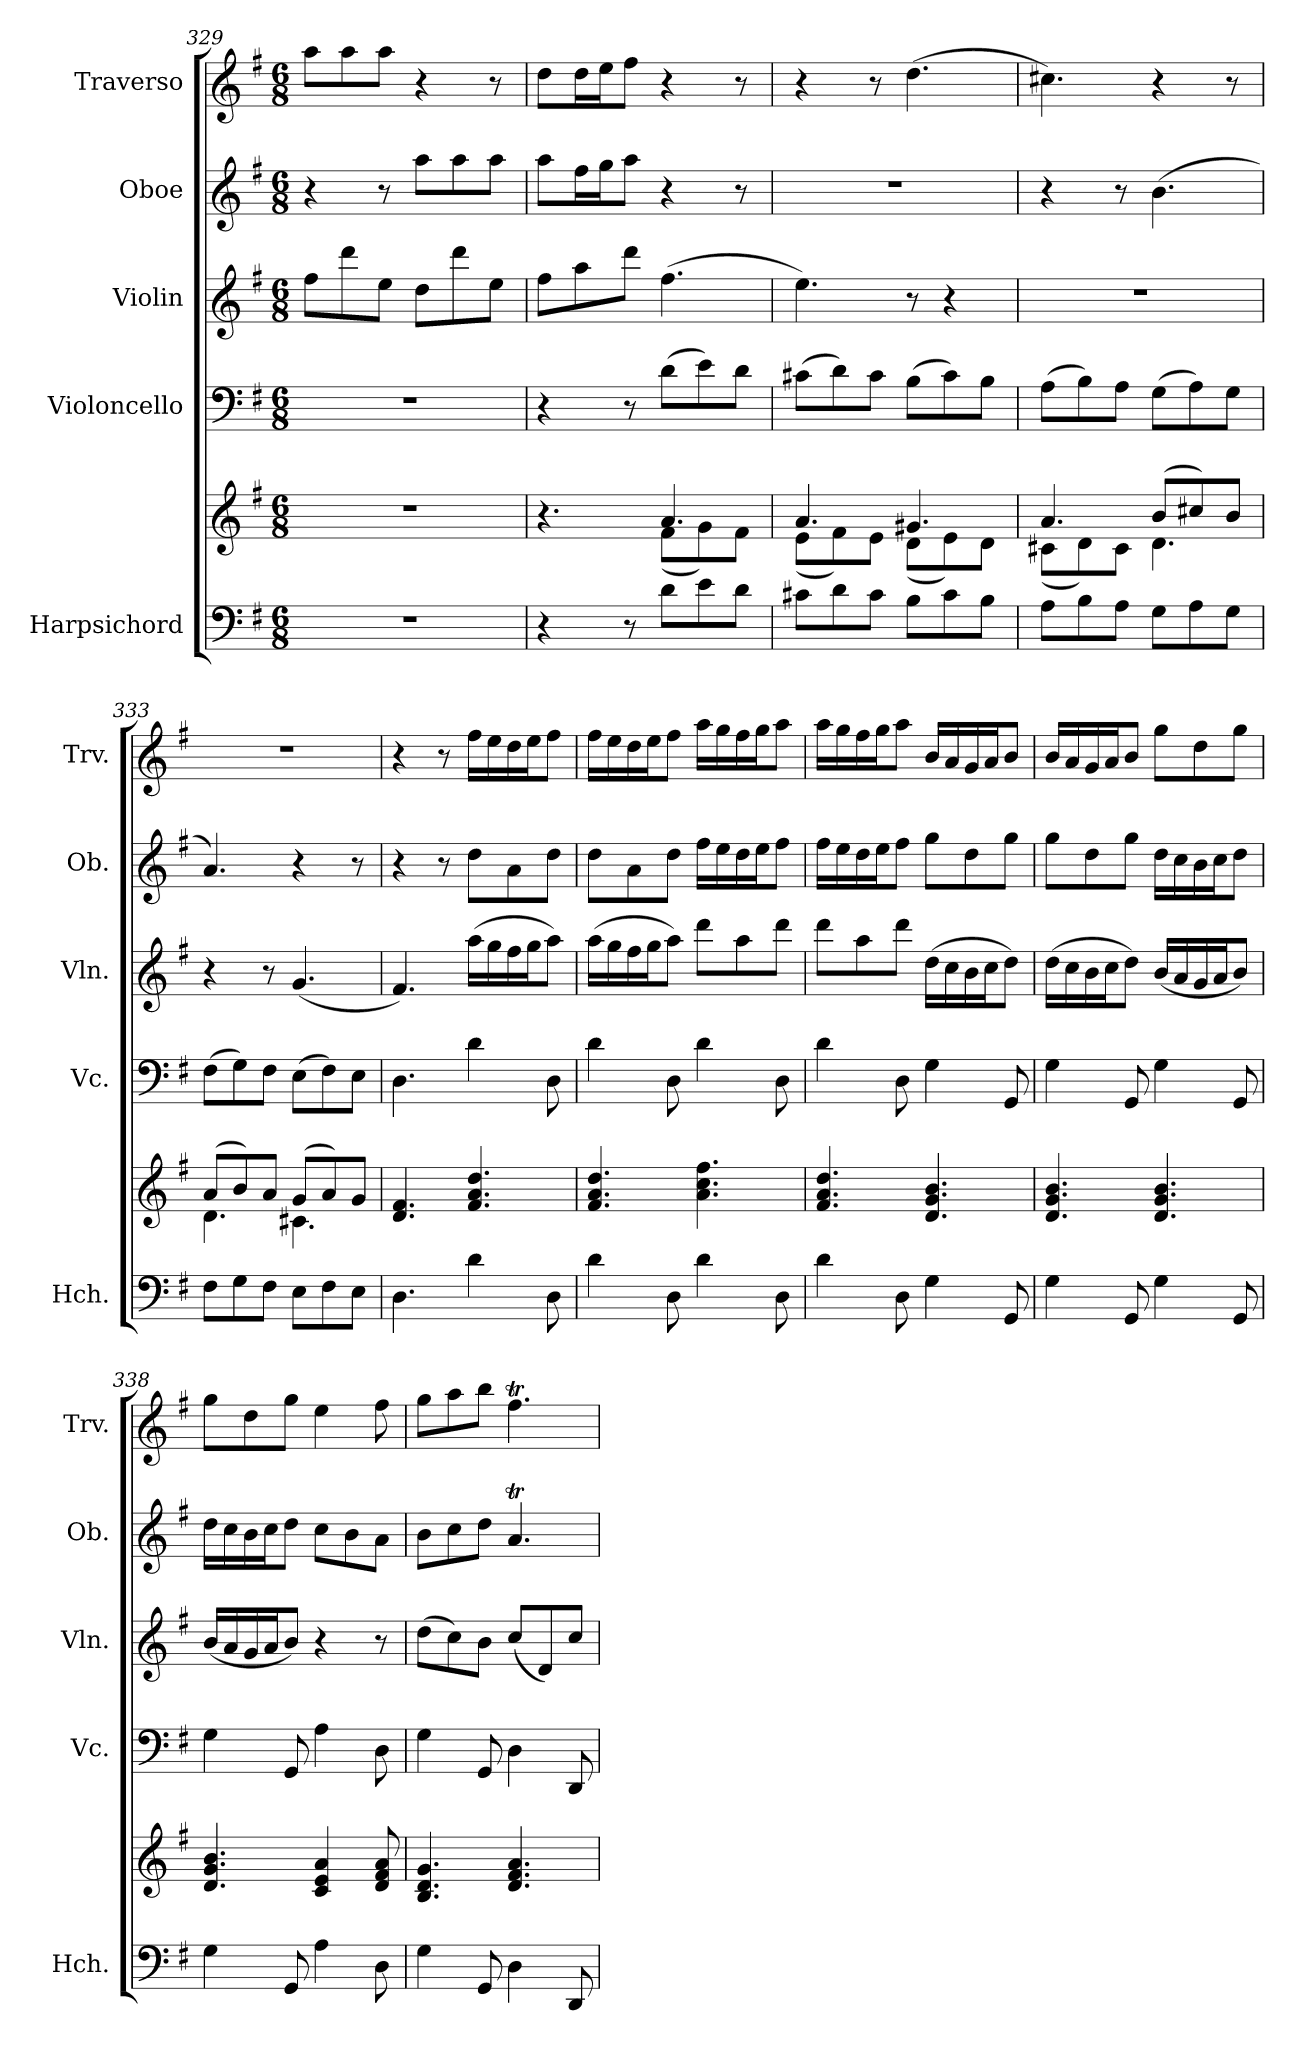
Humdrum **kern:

**kern	**kern	**kern	**kern	**kern	**kern
*part5	*part5	*part4	*part3	*part2	*part1
*staff6	*staff5	*staff4	*staff3	*staff2	*staff1
*I"Harpsichord	*	*I"Violoncello	*I"Violin	*I"Oboe	*I"Traverso
*I'Hch.	*	*I'Vc.	*I'Vln.	*I'Ob.	*I'Trv.
*clefF4	*clefG2	*clefF4	*clefG2	*clefG2	*clefG2
*k[f#]	*k[f#]	*k[f#]	*k[f#]	*k[f#]	*k[f#]
*M6/8	*M6/8	*M6/8	*M6/8	*M6/8	*M6/8
=329	=329	=329	=329	=329	=329
2.r	2.r	2.r	8ff#\L	4r	8aa\L
.	.	.	8ddd\	.	8aa\
.	.	.	8ee\J	8r	8aa\J
.	.	.	8dd\L	8aa\L	4r
.	.	.	8ddd\	8aa\	.
.	.	.	8ee\J	8aa\J	8r
=330	=330	=330	=330	=330	=330
*	*^	*	*	*	*
4r	4.r	4.ryy	4r	8ff#\L	8aa\L	8dd\L
.	.	.	.	8aa\	16ff#\L	16dd\L
.	.	.	.	.	16gg\J	16ee\J
8r	.	.	8r	8ddd\J	8aa\J	8ff#\J
8d\L	4.a/	(8f#\L	(8d\L	(4.ff#\	4r	4r
8e\	.	8g\)	8e\)	.	.	.
8d\J	.	8f#\J	8d\J	.	8r	8r
=331	=331	=331	=331	=331	=331	=331
8c#X\L	4.a/	(8e\L	(8c#X\L	4.ee\)	2.r	4r
8d\	.	8f#\)	8d\)	.	.	.
8c#\J	.	8e\J	8c#\J	.	.	8r
8B\L	4.g#X/	(8d\L	(8B\L	8r	.	(4.dd\
8c#\	.	8e\)	8c#\)	4r	.	.
8B\J	.	8d\J	8B\J	.	.	.
=332	=332	=332	=332	=332	=332	=332
8A\L	4.a/	(8c#X\L	(8A\L	2.r	4r	4.cc#X\)
8B\	.	8d\)	8B\)	.	.	.
8A\J	.	8c#\J	8A\J	.	8r	.
8G\L	(8b/L	4.d\	(8G\L	.	(4.b\	4r
8A\	8cc#X/)	.	8A\)	.	.	.
8G\J	8b/J	.	8G\J	.	.	8r
=333	=333	=333	=333	=333	=333	=333
8F#\L	(8a/L	4.d\	(8F#\L	4r	4.a/)	2.r
8G\	8b/)	.	8G\)	.	.	.
8F#\J	8a/J	.	8F#\J	8r	.	.
8E\L	(8g/L	4.c#X\	(8E\L	(4.g/	4r	.
8F#\	8a/)	.	8F#\)	.	.	.
8E\J	8g/J	.	8E\J	.	8r	.
*	*v	*v	*	*	*	*
!!LO:PB:g=z
=334	=334	=334	=334	=334	=334
4.D\	4.d/ 4.f#/	4.D\	4.f#/)	4r	4r
.	.	.	.	8r	8r
4d\	4.f#/ 4.a/ 4.dd/	4d\	(16aa\LL	8dd\L	16ff#\LL
.	.	.	16gg\	.	16ee\
.	.	.	16ff#\	8a\	16dd\
.	.	.	16gg\J	.	16ee\J
8D\	.	8D\	8aa\J)	8dd\J	8ff#\J
=335	=335	=335	=335	=335	=335
4d\	4.f#/ 4.a/ 4.dd/	4d\	(16aa\LL	8dd\L	16ff#\LL
.	.	.	16gg\	.	16ee\
.	.	.	16ff#\	8a\	16dd\
.	.	.	16gg\J	.	16ee\J
8D\	.	8D\	8aa\J)	8dd\J	8ff#\J
4d\	4.a\ 4.cc\ 4.ff#\	4d\	8ddd\L	16ff#\LL	16aa\LL
.	.	.	.	16ee\	16gg\
.	.	.	8aa\	16dd\	16ff#\
.	.	.	.	16ee\J	16gg\J
8D\	.	8D\	8ddd\J	8ff#\J	8aa\J
=336	=336	=336	=336	=336	=336
4d\	4.f#/ 4.a/ 4.dd/	4d\	8ddd\L	16ff#\LL	16aa\LL
.	.	.	.	16ee\	16gg\
.	.	.	8aa\	16dd\	16ff#\
.	.	.	.	16ee\J	16gg\J
8D\	.	8D\	8ddd\J	8ff#\J	8aa\J
4G\	4.d/ 4.g/ 4.b/	4G\	(16dd\LL	8gg\L	16b/LL
.	.	.	16cc\	.	16a/
.	.	.	16b\	8dd\	16g/
.	.	.	16cc\J	.	16a/J
8GG/	.	8GG/	8dd\J)	8gg\J	8b/J
=337	=337	=337	=337	=337	=337
4G\	4.d/ 4.g/ 4.b/	4G\	(16dd\LL	8gg\L	16b/LL
.	.	.	16cc\	.	16a/
.	.	.	16b\	8dd\	16g/
.	.	.	16cc\J	.	16a/J
8GG/	.	8GG/	8dd\J)	8gg\J	8b/J
4G\	4.d/ 4.g/ 4.b/	4G\	(16b/LL	16dd\LL	8gg\L
.	.	.	16a/	16cc\	.
.	.	.	16g/	16b\	8dd\
.	.	.	16a/J	16cc\J	.
8GG/	.	8GG/	8b/J)	8dd\J	8gg\J
=338	=338	=338	=338	=338	=338
4G\	4.d/ 4.g/ 4.b/	4G\	(16b/LL	16dd\LL	8gg\L
.	.	.	16a/	16cc\	.
.	.	.	16g/	16b\	8dd\
.	.	.	16a/J	16cc\J	.
8GG/	.	8GG/	8b/J)	8dd\J	8gg\J
4A\	4c/ 4e/ 4a/	4A\	4r	8cc\L	4ee\
.	.	.	.	8b\	.
8D\	8d/ 8f#/ 8a/	8D\	8r	8a\J	8ff#\
=339	=339	=339	=339	=339	=339
4G\	4.B/ 4.d/ 4.g/	4G\	(8dd\L	8b\L	8gg\L
.	.	.	8cc\)	8cc\	8aa\
8GG/	.	8GG/	8b\J	8dd\J	8bb\J
4D\	4.d/ 4.f#/ 4.a/	4D\	(8cc/L	4.aT/	4.ff#t\
.	.	.	8d/)	.	.
8DD/	.	8DD/	8cc/J	.	.
=	=	=	=	=	=
*-	*-	*-	*-	*-	*-
